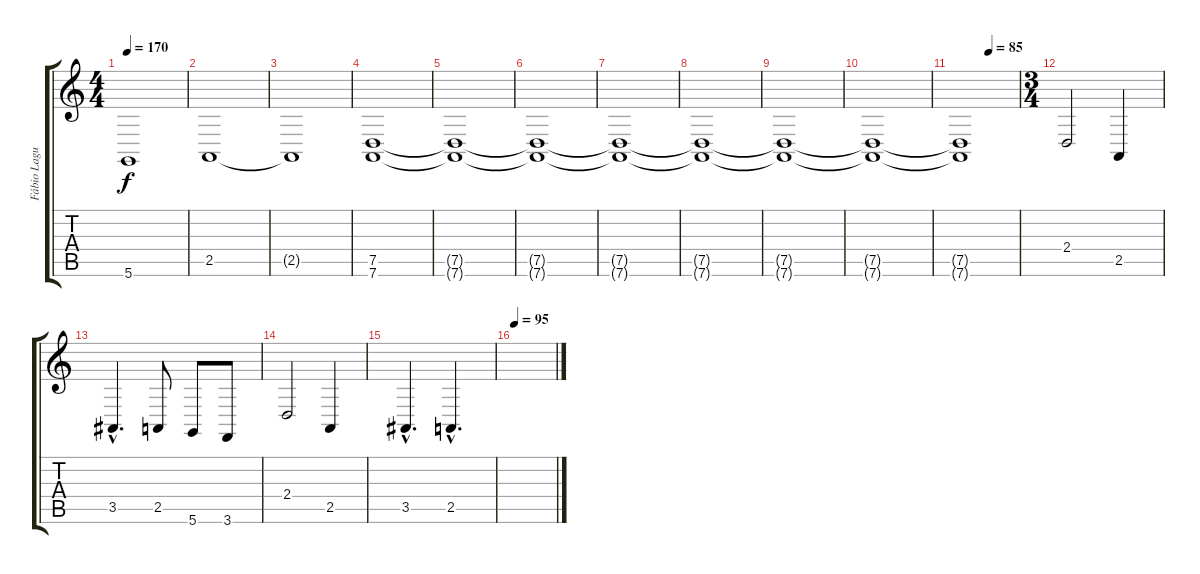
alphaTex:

\track ("Fábio Laguna" "Fábio Lagu") {instrument stringensemble2}
\staff {score tabs}
\tuning (D4 A3 F3 C3 G2 D2) {hide}
\ts (4 4)
\tempo 170
\clef g2
\ks c
5.6.1{dy f} |
2.5.1 |
2.5{t}.1 |
(7.5 7.6).1 |
(7.5{t} 7.6{t}).1 |
(7.5{t} 7.6{t}).1 |
(7.5{t} 7.6{t}).1 |
(7.5{t} 7.6{t}).1 |
(7.5{t} 7.6{t}).1 |
(7.5{t} 7.6{t}).1 |
\tempo (85 0.5)
(7.5{t} 7.6{t}).1 |
\ts (3 4)
2.4.2{instrument violin} 2.5.4 |
3.5{hac}.4{d} 2.5.8 5.6.8 3.6.8 |
2.4.2 2.5.4 |
3.5{hac}.4{d} 2.5{hac}.4{d} |
\tempo 95
